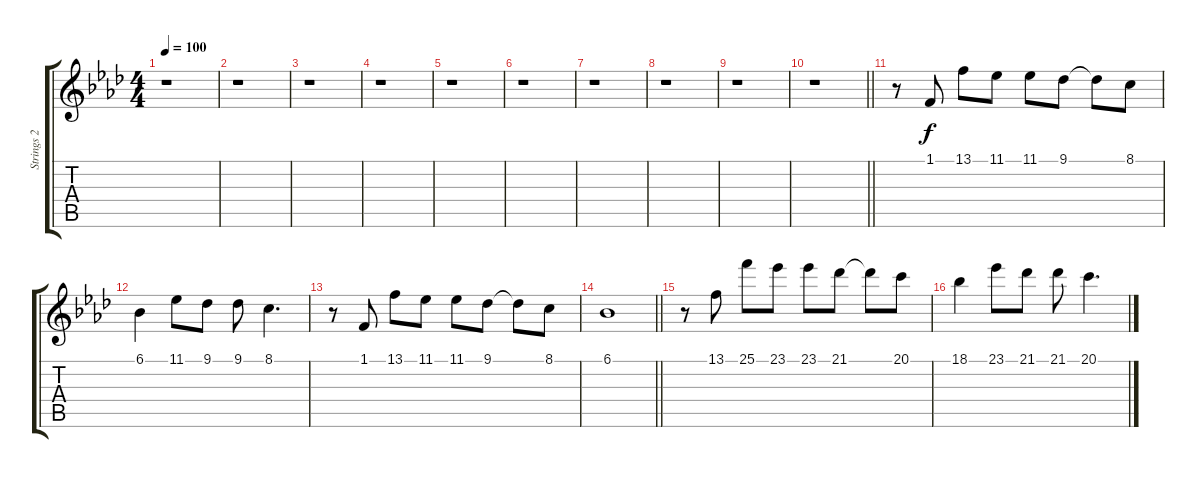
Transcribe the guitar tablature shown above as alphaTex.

\track ("Strings 2" "Strings 2") {instrument synthstrings2}
\staff {score tabs}
\tuning (E4 B3 G3 D3 A2 E2) {hide}
\ts (4 4)
\tempo 100
\clef g2
\ks ab
r.1{dy f} |
r.1 |
r.1 |
r.1 |
r.1 |
r.1 |
r.1 |
r.1 |
r.1 |
\barLineRight lightlight
r.1 |
r.8 1.1.8 13.1.8 11.1.8 11.1.8 9.1.8 9.1{t}.8 8.1.8 |
6.1.4 11.1.8 9.1.8 9.1.8 8.1.4{d} |
r.8 1.1.8 13.1.8 11.1.8 11.1.8 9.1.8 9.1{t}.8 8.1.8 |
\barLineRight lightlight
6.1.1 |
r.8 13.1.8 25.1.8 23.1.8 23.1.8 21.1.8 21.1{t}.8 20.1.8 |
18.1.4 23.1.8 21.1.8 21.1.8 20.1.4{d}
